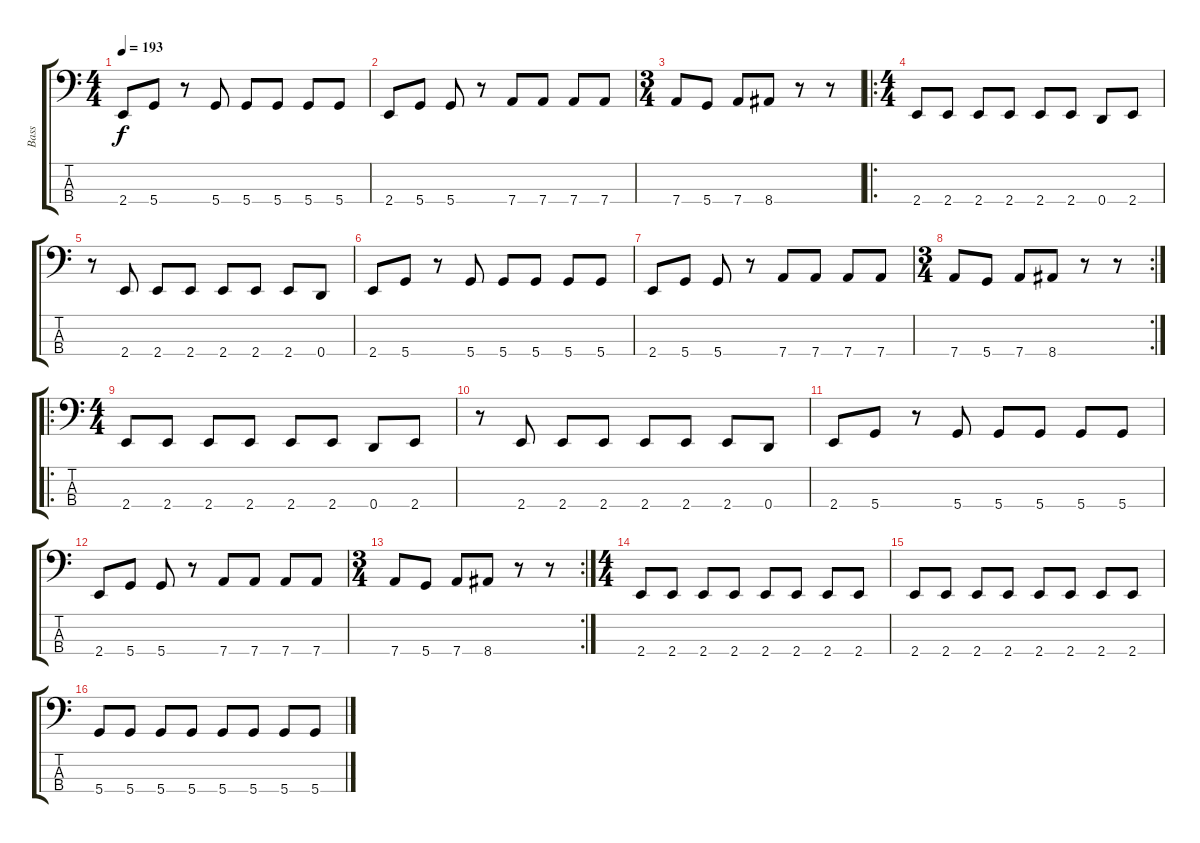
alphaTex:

\track ("Bass" "Bass") {instrument electricbasspick}
\staff {score tabs}
\tuning (G2 D2 A1 D1) {hide}
\ts (4 4)
\tempo 193
\clef f4
\ks c
2.4.8{dy f} 5.4.8 r.8 5.4.8 5.4.8 5.4.8 5.4.8 5.4.8 |
2.4.8 5.4.8 5.4.8 r.8 7.4.8 7.4.8 7.4.8 7.4.8 |
\ts (3 4)
7.4.8 5.4.8 7.4.8 8.4.8 r.8 r.8 |
\ro
\ts (4 4)
2.4.8 2.4.8 2.4.8 2.4.8 2.4.8 2.4.8 0.4.8 2.4.8 |
r.8 2.4.8 2.4.8 2.4.8 2.4.8 2.4.8 2.4.8 0.4.8 |
2.4.8 5.4.8 r.8 5.4.8 5.4.8 5.4.8 5.4.8 5.4.8 |
2.4.8 5.4.8 5.4.8 r.8 7.4.8 7.4.8 7.4.8 7.4.8 |
\rc 2
\ts (3 4)
7.4.8 5.4.8 7.4.8 8.4.8 r.8 r.8 |
\ro
\ts (4 4)
2.4.8 2.4.8 2.4.8 2.4.8 2.4.8 2.4.8 0.4.8 2.4.8 |
r.8 2.4.8 2.4.8 2.4.8 2.4.8 2.4.8 2.4.8 0.4.8 |
2.4.8 5.4.8 r.8 5.4.8 5.4.8 5.4.8 5.4.8 5.4.8 |
2.4.8 5.4.8 5.4.8 r.8 7.4.8 7.4.8 7.4.8 7.4.8 |
\rc 2
\ts (3 4)
7.4.8 5.4.8 7.4.8 8.4.8 r.8 r.8 |
\ts (4 4)
2.4.8 2.4.8 2.4.8 2.4.8 2.4.8 2.4.8 2.4.8 2.4.8 |
2.4.8 2.4.8 2.4.8 2.4.8 2.4.8 2.4.8 2.4.8 2.4.8 |
5.4.8 5.4.8 5.4.8 5.4.8 5.4.8 5.4.8 5.4.8 5.4.8
